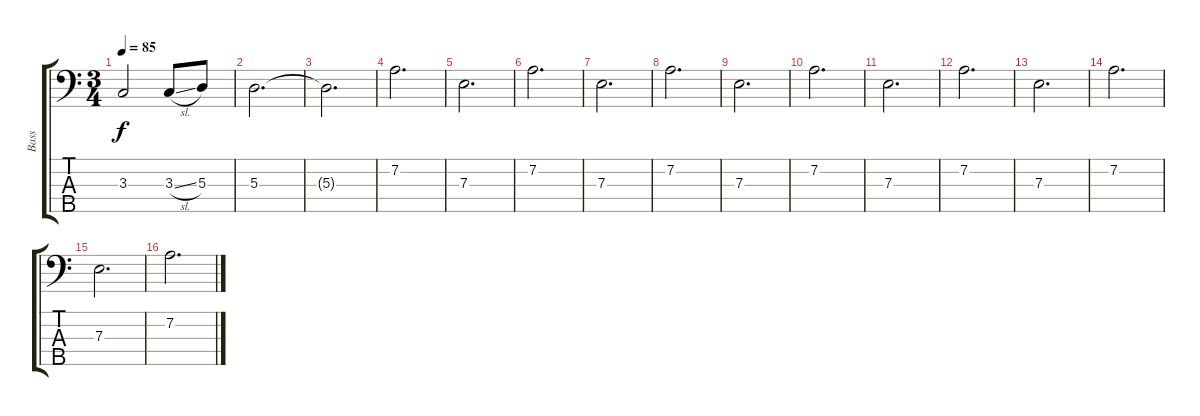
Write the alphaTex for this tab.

\track ("Bass" "Bass") {instrument electricbassfinger}
\staff {score tabs}
\tuning (G2 D2 A1 E1 B0) {hide}
\ts (3 4)
\tempo 85
\clef f4
\ks c
3.3.2{dy f} 3.3{sl}.8 5.3.8 |
5.3.2{d} |
5.3{t}.2{d} |
7.2.2{d} |
7.3.2{d} |
7.2.2{d} |
7.3.2{d} |
7.2.2{d} |
7.3.2{d} |
7.2.2{d} |
7.3.2{d} |
7.2.2{d} |
7.3.2{d} |
7.2.2{d} |
7.3.2{d} |
7.2.2{d}
